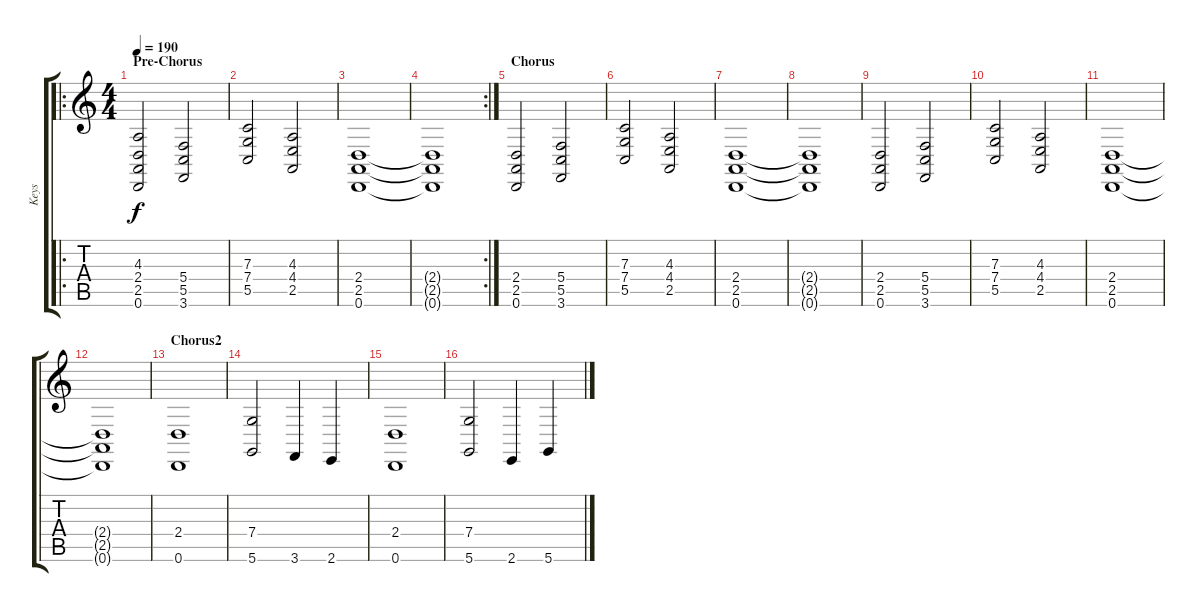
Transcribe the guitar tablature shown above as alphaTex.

\track ("Keys" "Keys") {instrument stringensemble1}
\staff {score tabs}
\tuning (D4 A3 F3 C3 G2 D2) {hide}
\ro
\ts (4 4)
\section ("" "Pre-Chorus")
\tempo 190
\clef g2
\ks c
(4.3 2.4 2.5 0.6).2{dy f} (5.4 5.5 3.6).2 |
(7.3 7.4 5.5).2 (4.3 4.4 2.5).2 |
(2.4 2.5 0.6).1 |
\rc 2
(2.4{t} 2.5{t} 0.6{t}).1 |
\section ("" "Chorus")
(2.4 2.5 0.6).2 (5.4 5.5 3.6).2 |
(7.3 7.4 5.5).2 (4.3 4.4 2.5).2 |
(2.4 2.5 0.6).1 |
(2.4{t} 2.5{t} 0.6{t}).1 |
(2.4 2.5 0.6).2 (5.4 5.5 3.6).2 |
(7.3 7.4 5.5).2 (4.3 4.4 2.5).2 |
(2.4 2.5 0.6).1 |
(2.4{t} 2.5{t} 0.6{t}).1 |
\section ("" "Chorus2")
(2.4 0.6).1 |
(7.4 5.6).2 3.6.4 2.6.4 |
(2.4 0.6).1 |
(7.4 5.6).2 2.6.4 5.6.4
